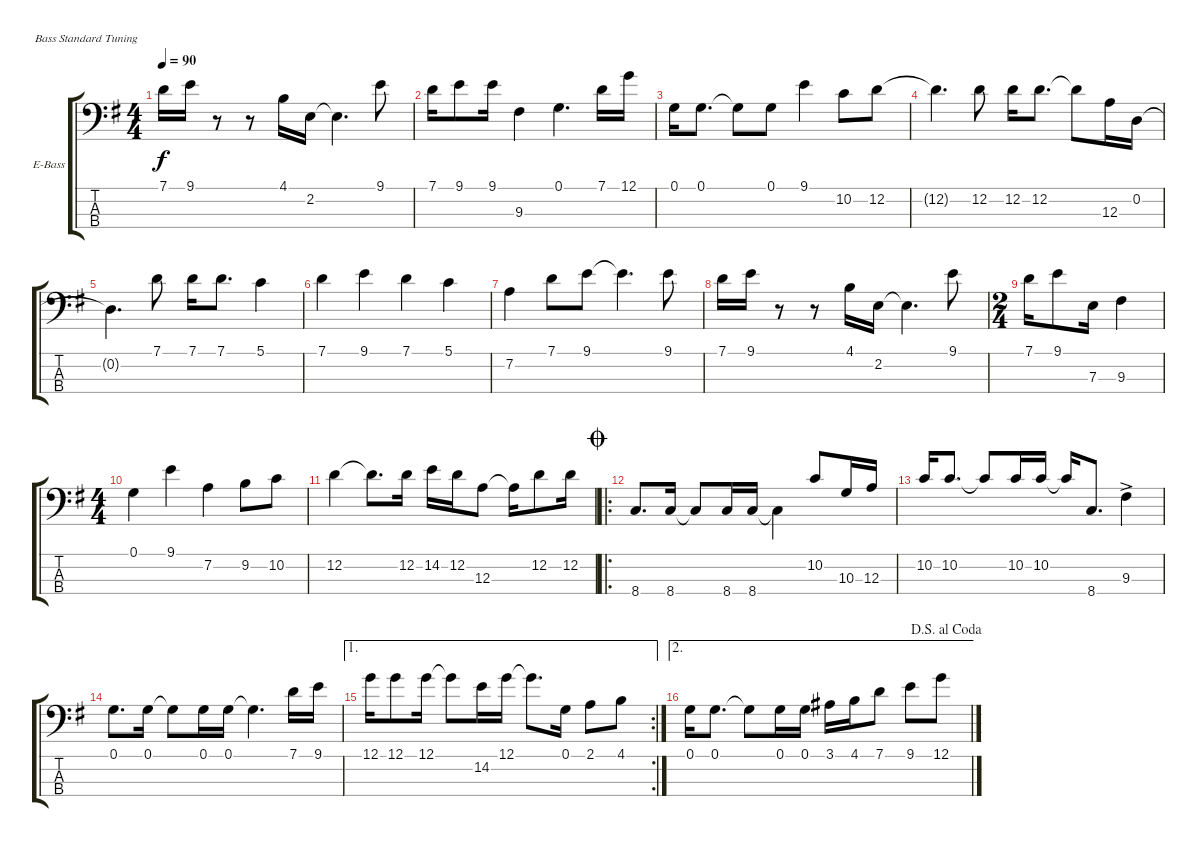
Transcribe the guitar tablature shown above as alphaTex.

\bracketExtendMode groupsimilarinstruments
\firstSystemTrackNameOrientation horizontal
\otherSystemsTrackNameOrientation horizontal
\track ("Electric Bass" "E-Bass") {instrument electricbassfinger}
\staff {score tabs}
\tuning (G2 D2 A1 E1)
\ts (4 4)
\tempo 90
\clef f4
\scale
0.333333
\ks g
7.1.16{dy f} 9.1.16 r.8 r.8 4.1.16 2.2.16 2.2{t}.4{d} 9.1.8 |
\scale
0.333333 7.1.16 9.1.8 9.1.16 9.3.4 0.1.4{d} 7.1.16 12.1.16 |
\scale
0.333333 0.1.16 0.1.8{d} 0.1{t}.8 0.1.8 9.1.4 10.2.8 12.2.8 |
\scale
0.333333 12.2{t}.4{d} 12.2.8 12.2.16 12.2.8{d} 12.2{t}.8 12.3.16 0.2.16 |
\scale
0.333333 0.2{t}.4{d} 7.1.8 7.1.16 7.1.8{d} 5.1.4 |
\scale
0.333333 7.1.4 9.1.4 7.1.4 5.1.4 |
\scale
0.333333 7.2.4 7.1.8 9.1.8 9.1{t}.4{d} 9.1.8 |
\scale
0.333333 7.1.16 9.1.16 r.8 r.8 4.1.16 2.2.16 2.2{t}.4{d} 9.1.8 |
\ts (2 4)
\scale
0.403727 7.1.16 9.1.8 7.3.16 9.3.4 |
\ts (4 4)
\scale
0.403727 0.1.4 9.1.4 7.2.4 9.2.8 10.2.8 |
\scale
0.192547 12.2.4 12.2{t}.8{d} 12.2.16 14.2.16 12.2.16 12.3.8 12.3{t}.16 12.2.8 12.2.16 |
\ro
\jump coda
\scale
0.373737 8.4.8{d} 8.4.16 8.4{t}.8 8.4.16 8.4.16 8.4{t}.4 10.2.8{beam invert} 10.3.16 12.3.16 |
\scale
0.313131 10.2.16{beam invert} 10.2.8{d} 10.2{t}.8{beam invert} 10.2.16 10.2.16 10.2{t}.16{beam invert} 8.4.8{d} 9.3{ac}.4 |
\scale
0.313131 0.1.8{d} 0.1.16 0.1{t}.8 0.1.16 0.1.16 0.1{t}.4{d} 7.1.16 9.1.16 |
\ae 1
\rc 2
\scale
0.333333 12.1.16 12.1.8 12.1.16 12.1{t}.8 14.2.16 12.1.16 12.1{t}.8{d} 0.1.16 2.1.8 4.1.8 |
\ae 2
\jump dalsegnoalcoda
\scale
0.303922 0.1.16 0.1.8{d} 0.1{t}.8 0.1.16 0.1.16 3.1.16 4.1.16 7.1.8 9.1.8 12.1.8
